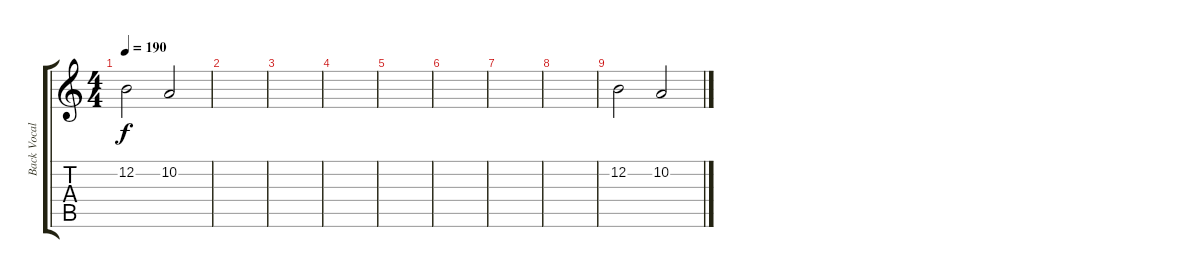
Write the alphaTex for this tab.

\track ("Back Vocals" "Back Vocal") {instrument clarinet}
\staff {score tabs}
\tuning (E4 B3 G3 D3 A2 E2) {hide}
\ts (4 4)
\tempo 190
\clef g2
\ks c
12.2.2{dy f} 10.2.2 |
|
|
|
|
|
|
|
12.2.2 10.2.2
